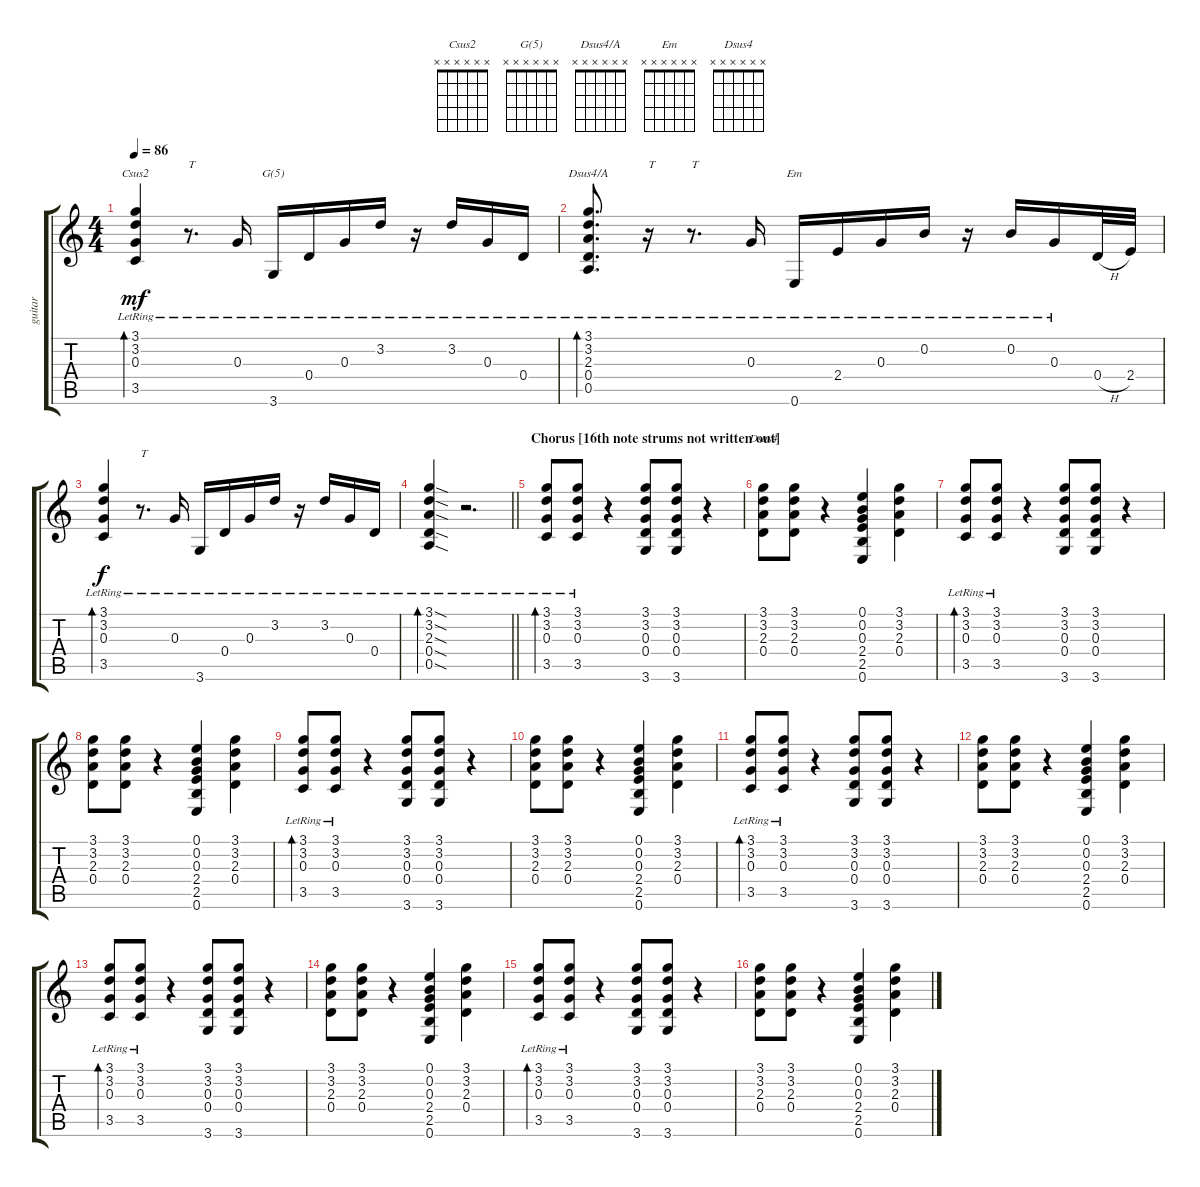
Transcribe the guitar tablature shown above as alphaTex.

\track ("guitar" "guitar") {instrument acousticguitarsteel}
\staff {score tabs}
\tuning (E4 B3 G3 D3 A2 E2) {hide}
\chord ("Csus2" x x x x x x)
\chord ("G(5)" x x x x x x)
\chord ("Dsus4/A" x x x x x x)
\chord ("Em" x x x x x x)
\chord ("Dsus4" x x x x x x)
\ts (4 4)
\tempo 86
\clef g2
\ks c
(3.1{lr} 3.2{lr} 0.3{lr} 3.5{lr}).4{bd 60 ch "Csus2" dy mf} r.8{d txt "T"} 0.3{lr}.16 3.6{lr}.16{ch "G(5)"} 0.4{lr}.16 0.3{lr}.16 3.2{lr}.16 r.16 3.2{lr}.16 0.3{lr}.16 0.4{lr}.16 |
(3.1{lr} 3.2{lr} 2.3{lr} 0.4{lr} 0.5{lr}).8{d bd 60 ch "Dsus4/A"} r.16{txt "T"} r.8{d txt "T"} 0.3{lr}.16 0.6{lr}.16{ch "Em"} 2.4{lr}.16 0.3{lr}.16 0.2{lr}.16 r.16 0.2{lr}.16 0.3{lr}.16 0.4{h}.32 2.4.32 |
(3.1{lr} 3.2{lr} 0.3{lr} 3.5{lr}).4{bd 60 dy f} r.8{d txt "T"} 0.3{lr}.16 3.6{lr}.16 0.4{lr}.16 0.3{lr}.16 3.2{lr}.16 r.16 3.2{lr}.16 0.3{lr}.16 0.4{lr}.16 |
\barLineRight lightlight
(3.1{sod lr} 3.2{sod lr} 2.3{sod lr} 0.4{sod lr} 0.5{sod lr}).4{bd 60} r.2{d} |
\section ("" "Chorus [16th note strums not written out]")
(3.1{lr} 3.2{lr} 0.3{lr} 3.5{lr}).8{bd 60} (3.1{lr} 3.2{lr} 0.3{lr} 3.5{lr}).8 r.4 (3.1 3.2 0.3 0.4 3.6).8 (3.1 3.2 0.3 0.4 3.6).8 r.4 |
(3.1 3.2 2.3 0.4).8{ch "Dsus4"} (3.1 3.2 2.3 0.4).8 r.4 (0.1 0.2 0.3 2.4 2.5 0.6).4 (3.1 3.2 2.3 0.4).4 |
(3.1{lr} 3.2{lr} 0.3{lr} 3.5{lr}).8{bd 60} (3.1{lr} 3.2{lr} 0.3{lr} 3.5{lr}).8 r.4 (3.1 3.2 0.3 0.4 3.6).8 (3.1 3.2 0.3 0.4 3.6).8 r.4 |
(3.1 3.2 2.3 0.4).8 (3.1 3.2 2.3 0.4).8 r.4 (0.1 0.2 0.3 2.4 2.5 0.6).4 (3.1 3.2 2.3 0.4).4 |
(3.1{lr} 3.2{lr} 0.3{lr} 3.5{lr}).8{bd 60} (3.1{lr} 3.2{lr} 0.3{lr} 3.5{lr}).8 r.4 (3.1 3.2 0.3 0.4 3.6).8 (3.1 3.2 0.3 0.4 3.6).8 r.4 |
(3.1 3.2 2.3 0.4).8 (3.1 3.2 2.3 0.4).8 r.4 (0.1 0.2 0.3 2.4 2.5 0.6).4 (3.1 3.2 2.3 0.4).4 |
(3.1{lr} 3.2{lr} 0.3{lr} 3.5{lr}).8{bd 60} (3.1{lr} 3.2{lr} 0.3{lr} 3.5{lr}).8 r.4 (3.1 3.2 0.3 0.4 3.6).8 (3.1 3.2 0.3 0.4 3.6).8 r.4 |
(3.1 3.2 2.3 0.4).8 (3.1 3.2 2.3 0.4).8 r.4 (0.1 0.2 0.3 2.4 2.5 0.6).4 (3.1 3.2 2.3 0.4).4 |
(3.1{lr} 3.2{lr} 0.3{lr} 3.5{lr}).8{bd 60} (3.1{lr} 3.2{lr} 0.3{lr} 3.5{lr}).8 r.4 (3.1 3.2 0.3 0.4 3.6).8 (3.1 3.2 0.3 0.4 3.6).8 r.4 |
(3.1 3.2 2.3 0.4).8 (3.1 3.2 2.3 0.4).8 r.4 (0.1 0.2 0.3 2.4 2.5 0.6).4 (3.1 3.2 2.3 0.4).4 |
(3.1{lr} 3.2{lr} 0.3{lr} 3.5{lr}).8{bd 60} (3.1{lr} 3.2{lr} 0.3{lr} 3.5{lr}).8 r.4 (3.1 3.2 0.3 0.4 3.6).8 (3.1 3.2 0.3 0.4 3.6).8 r.4 |
(3.1 3.2 2.3 0.4).8 (3.1 3.2 2.3 0.4).8 r.4 (0.1 0.2 0.3 2.4 2.5 0.6).4 (3.1 3.2 2.3 0.4).4
